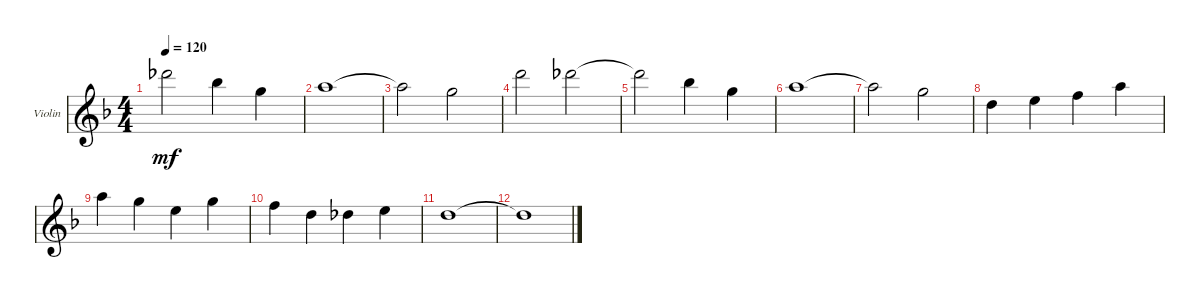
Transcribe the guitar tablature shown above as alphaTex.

\defaultSystemsLayout 4
\bracketExtendMode groupsimilarinstruments
\firstSystemTrackNameOrientation horizontal
\otherSystemsTrackNameOrientation horizontal
\track ("Violin" "Violin") {instrument violin}
\staff {score}
\tuning (E5 A4 D4 G3)
\ts (4 4)
\tempo 120
\clef g2
\ks dminor
9.1{t}.2{dy mf} 6.1.4 3.1.4 |
5.1.1 |
5.1{t}.2 3.1.2 |
10.1.2 9.1.2 |
9.1{t}.2 6.1.4 3.1.4 |
5.1.1 |
5.1{t}.2 3.1.2 |
5.2.4 0.1.4 1.1.4 5.1.4 |
5.1.4 3.1.4 0.1.4 3.1.4 |
1.1.4 5.2.4 4.2.4 0.1.4 |
5.2.1 |
5.2{t}.1
